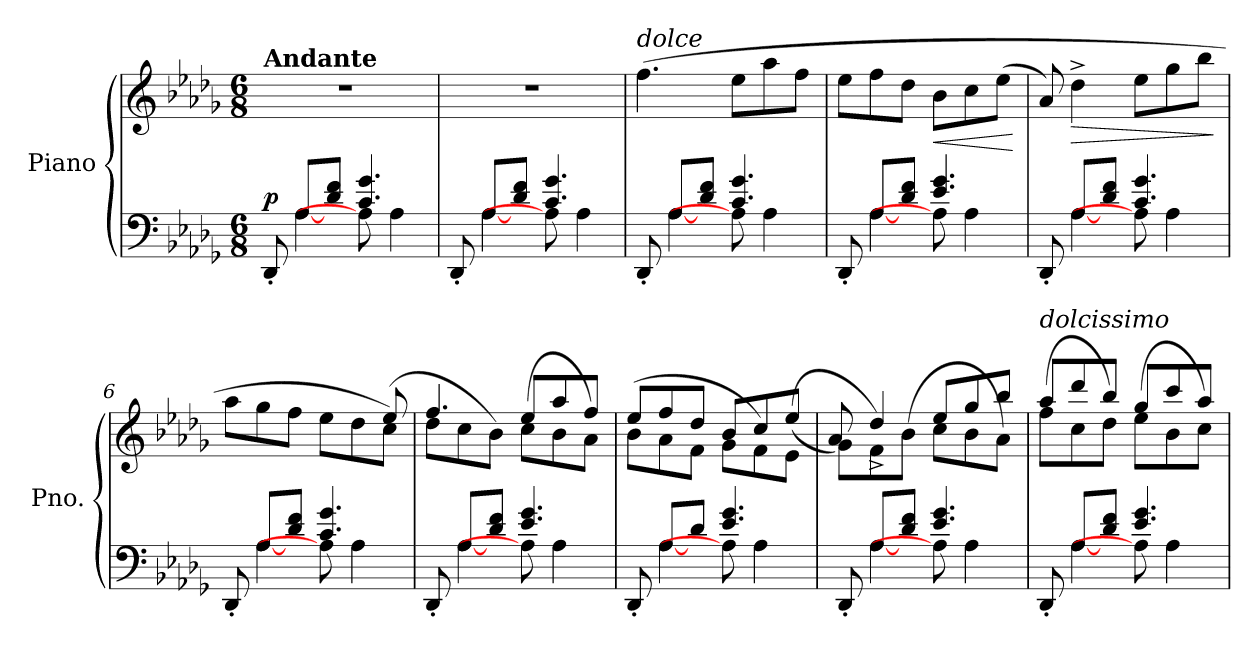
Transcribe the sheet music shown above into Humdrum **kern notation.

**kern	**kern	**dynam
*part1	*part1	*part1
*staff2	*staff1	*staff1/2
*I"Piano	*	*
*I'Pno.	*	*
*clefF4	*clefG2	*
*k[b-e-a-d-g-]	*k[b-e-a-d-g-]	*
*M6/8	*M6/8	*
=1	=1	=1
*^	*	*
!	!	!LO:TX:a:B:t=Andante	!
!	!	!	!LO:DY:a=2
8DD-'/	8ryy	2.r	p
4A-\	[8A-/L	.	.
.	8d-/ 8f/J	.	.
8A-\]	4.c/ 4.g-/	.	.
4A-\	.	.	.
=2	=2	=2	=2
8DD-'/	8ryy	2.r	.
4A-\	[8A-/L	.	.
.	8d-/ 8f/J	.	.
8A-\]	4.c/ 4.g-/	.	.
4A-\	.	.	.
=3	=3	=3	=3
!	!	!LO:TX:a:i:t=dolce	!
8DD-'/	8ryy	(4.ff\	.
4A-\	[8A-/L	.	.
.	8d-/ 8f/J	.	.
8A-\]	4.c/ 4.g-/	8ee-\L	.
4A-\	.	8aa-\	.
.	.	8ff\J	.
=4	=4	=4	=4
8DD-'/	8ryy	8ee-\L	.
4A-\	[8A-/L	8ff\	.
.	8d-/ 8f/J	8dd-\J	.
!	!	!	!LO:HP:b
8A-\]	4.e-/ 4.g-/	8b-\L	<
4A-\	.	8cc\	.
.	.	(8ee-\J	.
*v	*v	*	*
.	.	[
=5	=5	=5
*^	*	*
8DD-'/	8ryy	8a-/)	.
!	!	!	!LO:HP:b
4A-\	[8A-/L	4dd-^\	>
.	8d-/ 8f/J	.	.
8A-\]	4.c/ 4.g-/	8ee-\L	.
4A-\	.	8gg-\	.
.	.	8bb-\J	.
*v	*v	*	*
.	.	]
!!LO:LB:g=z
=6	=6	=6
*^	*^	*
8DD-'/	8ryy	8aa-\L	8ryy	.
*	*	*v	*v	*
4A-\	[8A-/L	8gg-\	.
.	8d-/ 8f/J	8ff\J	.
8A-\]	4.c/ 4.g-/	8ee-\L	.
4A-\	.	8dd-\	.
*	*	*^	*
.	.	(8cc\J)	8ee-/	.
=7	=7	=7	=7	=7
8DD-'/	8ryy	8dd-\L	4.ff/	.
4A-\	[8A-/L	8cc\	.	.
.	8d-/ 8f/J	8b-\J)	.	.
8A-\]	4.e-/ 4.g-/	(8cc\L	8ee-/L	.
4A-\	.	8b-\	8aa-/	.
.	.	8a-\J)	8ff/J	.
=8	=8	=8	=8	=8
8DD-'/	8ryy	(8b-\L	8ee-/L	.
4A-\	[8A-/L	8a-\	8ff/	.
.	8d-/J	8f\J	8dd-/J	.
8A-\]	4.e-/ 4.g-/	8g-\L	8b-/L	.
4A-\	.	8f\)	8cc/	.
.	.	(8e-\J	(8ee-/J	.
=9	=9	=9	=9	=9
8DD-'/	8ryy	8g-\L	8a-/)	.
4A-\	[8A-/L	8f\)	4dd-^/	.
.	8d-/ 8f/J	(8b-\J	.	.
8A-\]	4.e-/ 4.g-/	8cc\L	8ee-/L	.
4A-\	.	8b-\	8gg-/	.
.	.	8a-\J)	8bb-/J	.
=10	=10	=10	=10	=10
!	!	!LO:TX:a:i:t=dolcissimo	!	!
8DD-'/	8ryy	(8ff\L	8aa-/L	.
4A-\	[8A-/L	8cc\	8ddd-/	.
.	8d-/ 8f/J	8dd-\J)	8bb-/J	.
8A-\]	4.e-/ 4.g-/	(8ee-\L	8gg-/L	.
4A-\	.	8b-\	8ccc/	.
.	.	8cc\J)	8aa-/J	.
*v	*v	*	*	*
*	*v	*v	*
=	=	=
*-	*-	*-
